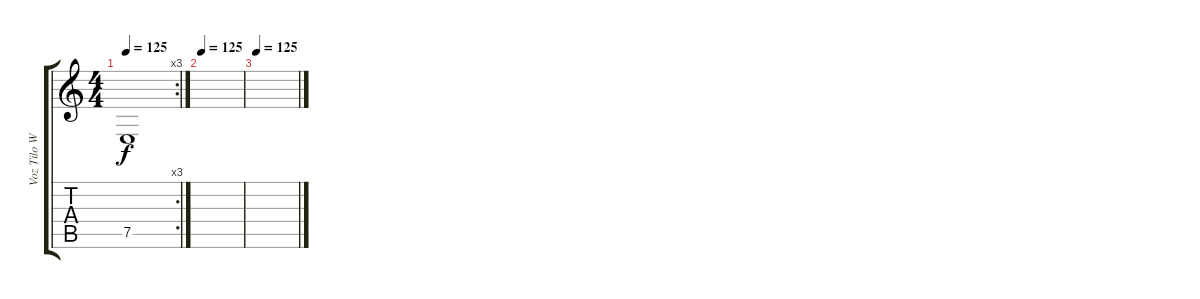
\track ("Voz Tilo Wolf" "Voz Tilo W") {instrument stringensemble1}
\staff {score tabs}
\tuning (E4 B3 G3 D3 A2 E2) {hide}
\rc 3
\ts (4 4)
\tempo 125
\clef g2
\ks c
7.5{t}.1{dy f} |
\tempo 125
|
\tempo 125
